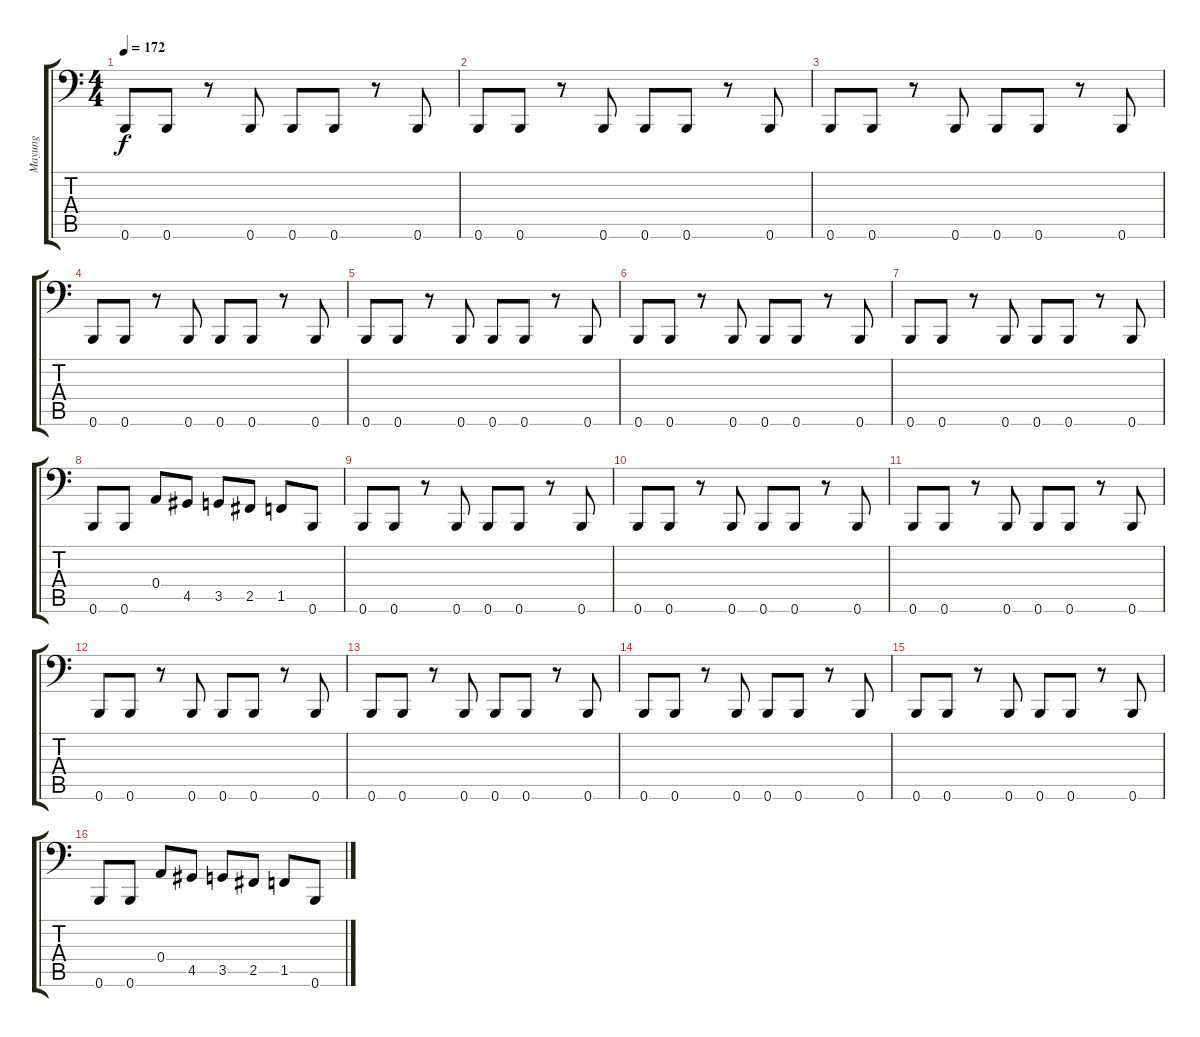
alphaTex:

\track ("Mayung" "Mayung") {instrument electricbasspick}
\staff {score tabs}
\tuning (C3 G2 D2 A1 E1 B0) {hide}
\ts (4 4)
\tempo 172
\clef f4
\ks c
0.6.8{dy f} 0.6.8 r.8 0.6.8 0.6.8 0.6.8 r.8 0.6.8 |
0.6.8 0.6.8 r.8 0.6.8 0.6.8 0.6.8 r.8 0.6.8 |
0.6.8 0.6.8 r.8 0.6.8 0.6.8 0.6.8 r.8 0.6.8 |
0.6.8 0.6.8 r.8 0.6.8 0.6.8 0.6.8 r.8 0.6.8 |
0.6.8 0.6.8 r.8 0.6.8 0.6.8 0.6.8 r.8 0.6.8 |
0.6.8 0.6.8 r.8 0.6.8 0.6.8 0.6.8 r.8 0.6.8 |
0.6.8 0.6.8 r.8 0.6.8 0.6.8 0.6.8 r.8 0.6.8 |
0.6.8 0.6.8 0.4.8 4.5.8 3.5.8 2.5.8 1.5.8 0.6.8 |
0.6.8 0.6.8 r.8 0.6.8 0.6.8 0.6.8 r.8 0.6.8 |
0.6.8 0.6.8 r.8 0.6.8 0.6.8 0.6.8 r.8 0.6.8 |
0.6.8 0.6.8 r.8 0.6.8 0.6.8 0.6.8 r.8 0.6.8 |
0.6.8 0.6.8 r.8 0.6.8 0.6.8 0.6.8 r.8 0.6.8 |
0.6.8 0.6.8 r.8 0.6.8 0.6.8 0.6.8 r.8 0.6.8 |
0.6.8 0.6.8 r.8 0.6.8 0.6.8 0.6.8 r.8 0.6.8 |
0.6.8 0.6.8 r.8 0.6.8 0.6.8 0.6.8 r.8 0.6.8 |
0.6.8 0.6.8 0.4.8 4.5.8 3.5.8 2.5.8 1.5.8 0.6.8
